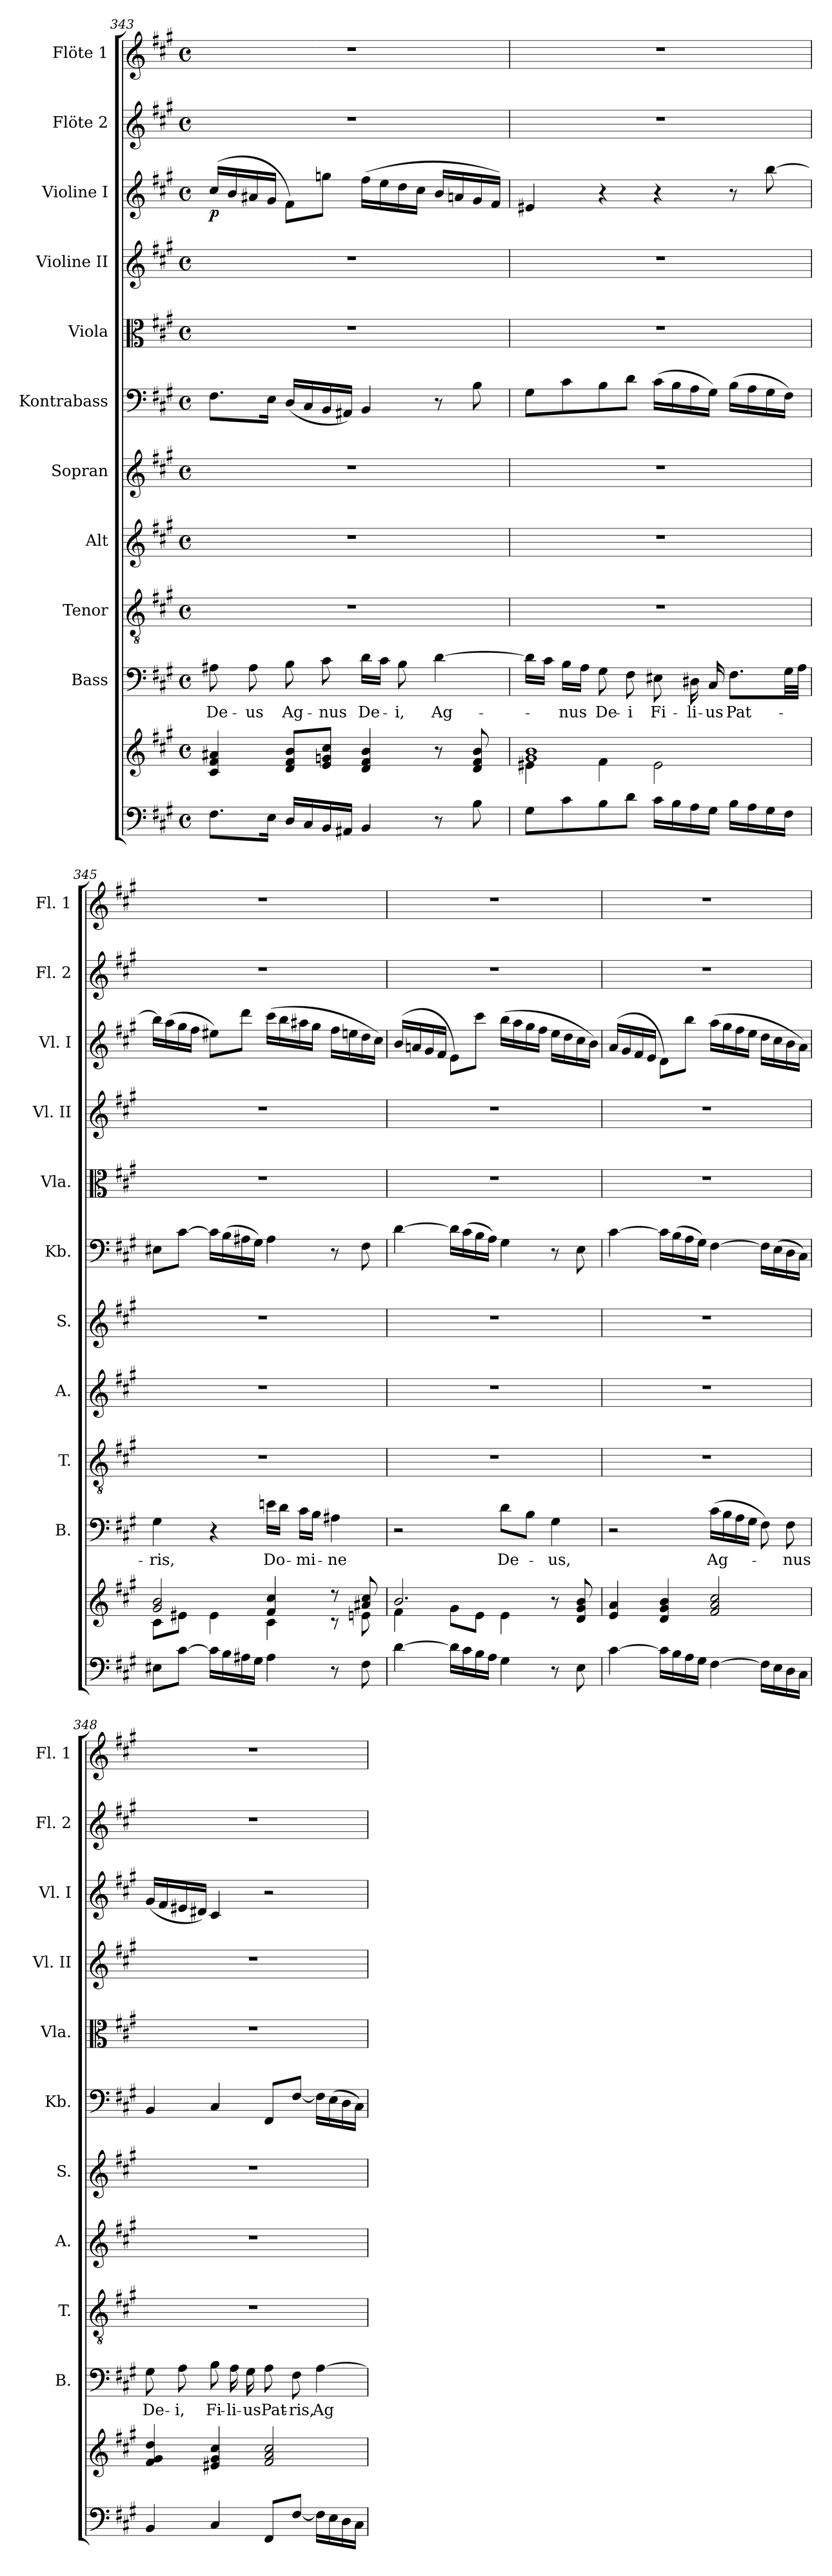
**kern	**kern	**kern	**text	**kern	**kern	**kern	**kern	**kern	**kern	**kern	**dynam	**kern	**kern
*part11	*part11	*part10	*part10	*part9	*part8	*part7	*part6	*part5	*part4	*part3	*part3	*part2	*part1
*staff12	*staff11	*staff10	*staff10	*staff9	*staff8	*staff7	*staff6	*staff5	*staff4	*staff3	*staff3	*staff2	*staff1
*	*	*I"Bass	*	*I"Tenor	*I"Alt	*I"Sopran	*I"Kontrabass	*I"Viola	*I"Violine II	*I"Violine I	*	*I"Flöte 2	*I"Flöte 1
*	*	*I'B.	*	*I'T.	*I'A.	*I'S.	*I'Kb.	*I'Vla.	*I'Vl. II	*I'Vl. I	*	*I'Fl. 2	*I'Fl. 1
*clefF4	*clefG2	*clefF4	*	*clefGv2	*clefG2	*clefG2	*clefF4	*clefC3	*clefG2	*clefG2	*	*clefG2	*clefG2
*	*	*	*	*	*	*	*ITrd7c12	*	*	*	*	*	*
*k[f#c#g#]	*k[f#c#g#]	*k[f#c#g#]	*	*k[f#c#g#]	*k[f#c#g#]	*k[f#c#g#]	*k[f#c#g#]	*k[f#c#g#]	*k[f#c#g#]	*k[f#c#g#]	*	*k[f#c#g#]	*k[f#c#g#]
*A:	*A:	*A:	*	*A:	*A:	*A:	*A:	*A:	*A:	*A:	*	*A:	*A:
*M4/4	*M4/4	*M4/4	*	*M4/4	*M4/4	*M4/4	*M4/4	*M4/4	*M4/4	*M4/4	*	*M4/4	*M4/4
*met(c)	*met(c)	*met(c)	*	*met(c)	*met(c)	*met(c)	*met(c)	*met(c)	*met(c)	*met(c)	*	*met(c)	*met(c)
=343	=343	=343	=343	=343	=343	=343	=343	=343	=343	=343	=343	=343	=343
!	!	!	!LO:LY:b	!	!	!	!	!	!	!	!LO:DY:b	!	!
8.F#\L	4c#/ 4f#/ 4a#X/	8A#X\	De-	1r	1r	1r	8.FF#\L	1r	1r	(<16cc#/LL	p	1r	1r
.	.	.	.	.	.	.	.	.	.	16b/	.	.	.
!	!	!	!LO:LY:b	!	!	!	!	!	!	!	!	!	!
.	.	8A#\	-us	.	.	.	.	.	.	16a#X/	.	.	.
16E\Jk	.	.	.	.	.	.	16EE\Jk	.	.	16g#/JJ	.	.	.
!	!	!	!LO:LY:b	!	!	!	!	!	!	!	!	!	!
16D/LL	8d/ 8f#/ 8b/L	8B\	Ag-	.	.	.	(<16DD/LL	.	.	8f#\L)	.	.	.
16C#/	.	.	.	.	.	.	16CC#/	.	.	.	.	.	.
!	!	!	!LO:LY:b	!	!	!	!	!	!	!	!	!	!
16BB/	8e/ 8gn/ 8cc#/J	8c#\	-nus	.	.	.	16BBB/	.	.	8ggn\J	.	.	.
16AA#X/JJ	.	.	.	.	.	.	16AAA#X/JJ)	.	.	.	.	.	.
!	!	!	!LO:LY:b	!	!	!	!	!	!	!	!	!	!
4BB/	4d/ 4f#/ 4b/	16d\LL	De-	.	.	.	4BBB/	.	.	(>16ff#\LL	.	.	.
.	.	16c#\JJ	.	.	.	.	.	.	.	16ee\	.	.	.
!	!	!	!LO:LY:b	!	!	!	!	!	!	!	!	!	!
.	.	8B\	-i,	.	.	.	.	.	.	16dd\	.	.	.
.	.	.	.	.	.	.	.	.	.	16cc#\JJ	.	.	.
!	!	!	!LO:LY:b	!	!	!	!	!	!	!	!	!	!
8r	8r	[4d\	Ag-	.	.	.	8r	.	.	16b/LL	.	.	.
.	.	.	.	.	.	.	.	.	.	16an/	.	.	.
8B\	8d/ 8f#/ 8b/	.	.	.	.	.	8BB\	.	.	16g#/	.	.	.
.	.	.	.	.	.	.	.	.	.	16f#/JJ)	.	.	.
!!LO:PB:g=z
=344	=344	=344	=344	=344	=344	=344	=344	=344	=344	=344	=344	=344	=344
*	*^	*	*	*	*	*	*	*	*	*	*	*	*
8G#\L	1g# 1b	4e#X\	16d\LL]	.	1r	1r	1r	8GG#\L	1r	1r	4e#X/	.	1r	1r
.	.	.	16c#\JJ	.	.	.	.	.	.	.	.	.	.	.
!	!	!	!	!LO:LY:b	!	!	!	!	!	!	!	!	!	!
8c#\	.	.	16B\LL	-nus	.	.	.	8C#\	.	.	.	.	.	.
.	.	.	16A\JJ	.	.	.	.	.	.	.	.	.	.	.
!	!	!	!	!LO:LY:b	!	!	!	!	!	!	!	!	!	!
8B\	.	4f#\	8G#\	De-	.	.	.	8BB\	.	.	4r	.	.	.
!	!	!	!	!LO:LY:b	!	!	!	!	!	!	!	!	!	!
8d\J	.	.	8F#\	-i	.	.	.	8D\J	.	.	.	.	.	.
!	!	!	!	!LO:LY:b	!	!	!	!	!	!	!	!	!	!
16c#\LL	.	2e#\	8E#X\	Fi-	.	.	.	(>16C#\LL	.	.	4r	.	.	.
16B\	.	.	.	.	.	.	.	16BB\	.	.	.	.	.	.
!	!	!	!	!LO:LY:b	!	!	!	!	!	!	!	!	!	!
16A\	.	.	16D#X\	-li-	.	.	.	16AA\	.	.	.	.	.	.
!	!	!	!	!LO:LY:b	!	!	!	!	!	!	!	!	!	!
16G#\JJ	.	.	16C#/	-us	.	.	.	16GG#\JJ)	.	.	.	.	.	.
!	!	!	!	!LO:LY:b	!	!	!	!	!	!	!	!	!	!
16B\LL	.	.	8.F#\L	Pat-	.	.	.	(>16BB\LL	.	.	8r	.	.	.
16A\	.	.	.	.	.	.	.	16AA\	.	.	.	.	.	.
16G#\	.	.	.	.	.	.	.	16GG#\	.	.	[8bb\	.	.	.
16F#\JJ	.	.	32G#\LL	.	.	.	.	16FF#\JJ)	.	.	.	.	.	.
.	.	.	32A\JJJ	.	.	.	.	.	.	.	.	.	.	.
=345	=345	=345	=345	=345	=345	=345	=345	=345	=345	=345	=345	=345	=345	=345
!	!	!	!	!LO:LY:b	!	!	!	!	!	!	!	!	!	!
8E#X\L	2g#/ 2b/	8c#\L	4G#\	-ris,	1r	1r	1r	8EE#X\L	1r	1r	16bb\LL]	.	1r	1r
.	.	.	.	.	.	.	.	.	.	.	(>16aa\	.	.	.
[8c#\J	.	8e#X\J	.	.	.	.	.	[8C#\J	.	.	16gg#\	.	.	.
.	.	.	.	.	.	.	.	.	.	.	16ff#\JJ	.	.	.
16c#\LL]	.	4e#\	4r	.	.	.	.	16C#\LL]	.	.	8ee#X\L)	.	.	.
16B\	.	.	.	.	.	.	.	(>16BB\	.	.	.	.	.	.
16A#X\	.	.	.	.	.	.	.	16AA#X\	.	.	8ddd\J	.	.	.
16G#\JJ	.	.	.	.	.	.	.	16GG#\JJ)	.	.	.	.	.	.
!	!	!	!	!LO:LY:b	!	!	!	!	!	!	!	!	!	!
4A#\	4f#/ 4cc#/	4c#\	16en\LL	Do-	.	.	.	4AA#\	.	.	(>16ccc#\LL	.	.	.
.	.	.	16d\JJ	.	.	.	.	.	.	.	16bb\	.	.	.
!	!	!	!	!LO:LY:b	!	!	!	!	!	!	!	!	!	!
.	.	.	16c#\LL	-mi-	.	.	.	.	.	.	16aa#X\	.	.	.
.	.	.	16B\JJ	.	.	.	.	.	.	.	16gg#\JJ	.	.	.
!	!	!	!	!LO:LY:b	!	!	!	!	!	!	!	!	!	!
8r	8r	8r	4A#X\	-ne	.	.	.	8r	.	.	16ff#\LL	.	.	.
.	.	.	.	.	.	.	.	.	.	.	16een\	.	.	.
8F#\	8a#X/ 8cc#/	8en\	.	.	.	.	.	8FF#\	.	.	16dd\	.	.	.
.	.	.	.	.	.	.	.	.	.	.	16cc#\JJ)	.	.	.
=346	=346	=346	=346	=346	=346	=346	=346	=346	=346	=346	=346	=346	=346	=346
[4d\	2.b/	4f#\	2r	.	1r	1r	1r	[4D\	1r	1r	(<16b/LL	.	1r	1r
.	.	.	.	.	.	.	.	.	.	.	16an/	.	.	.
.	.	.	.	.	.	.	.	.	.	.	16g#/	.	.	.
.	.	.	.	.	.	.	.	.	.	.	16f#/JJ	.	.	.
16d\LL]	.	8g#\L	.	.	.	.	.	16D\LL]	.	.	8e\L)	.	.	.
16c#\	.	.	.	.	.	.	.	(>16C#\	.	.	.	.	.	.
16B\	.	8e\J	.	.	.	.	.	16BB\	.	.	8ccc#\J	.	.	.
16A\JJ	.	.	.	.	.	.	.	16AA\JJ)	.	.	.	.	.	.
!	!	!	!	!LO:LY:b	!	!	!	!	!	!	!	!	!	!
4G#\	.	4e\	8d\L	De-	.	.	.	4GG#\	.	.	(>16bb\LL	.	.	.
.	.	.	.	.	.	.	.	.	.	.	16aa\	.	.	.
.	.	.	8B\J	.	.	.	.	.	.	.	16gg#\	.	.	.
.	.	.	.	.	.	.	.	.	.	.	16ff#\JJ	.	.	.
!	!	!	!	!LO:LY:b	!	!	!	!	!	!	!	!	!	!
8r	8r	4ryy	4G#\	-us,	.	.	.	8r	.	.	16ee\LL	.	.	.
.	.	.	.	.	.	.	.	.	.	.	16dd\	.	.	.
8E\	8d/ 8g#/ 8b/	.	.	.	.	.	.	8EE\	.	.	16cc#\	.	.	.
.	.	.	.	.	.	.	.	.	.	.	16b\JJ)	.	.	.
*	*v	*v	*	*	*	*	*	*	*	*	*	*	*	*
!!LO:PB:g=z
=347	=347	=347	=347	=347	=347	=347	=347	=347	=347	=347	=347	=347	=347
[4c#\	4e/ 4a/	2r	.	1r	1r	1r	[4C#\	1r	1r	(<16a/LL	.	1r	1r
.	.	.	.	.	.	.	.	.	.	16g#/	.	.	.
.	.	.	.	.	.	.	.	.	.	16f#/	.	.	.
.	.	.	.	.	.	.	.	.	.	16e/JJ	.	.	.
16c#\LL]	4d/ 4g#/ 4b/	.	.	.	.	.	16C#\LL]	.	.	8d\L)	.	.	.
16B\	.	.	.	.	.	.	(>16BB\	.	.	.	.	.	.
16A\	.	.	.	.	.	.	16AA\	.	.	8bb\J	.	.	.
16G#\JJ	.	.	.	.	.	.	16GG#\JJ)	.	.	.	.	.	.
!	!	!	!LO:LY:b	!	!	!	!	!	!	!	!	!	!
[4F#\	2f#/ 2a/ 2cc#/	(>16c#\LL	Ag-	.	.	.	[4FF#\	.	.	(>16aa\LL	.	.	.
.	.	16B\	.	.	.	.	.	.	.	16gg#\	.	.	.
.	.	16A\	.	.	.	.	.	.	.	16ff#\	.	.	.
.	.	16G#\JJ	.	.	.	.	.	.	.	16ee\JJ	.	.	.
16F#\LL]	.	8F#\)	.	.	.	.	16FF#\LL]	.	.	16dd\LL	.	.	.
16E\	.	.	.	.	.	.	(>16EE\	.	.	16cc#\	.	.	.
!	!	!	!LO:LY:b	!	!	!	!	!	!	!	!	!	!
16D\	.	8F#\	-nus	.	.	.	16DD\	.	.	16b\	.	.	.
16C#\JJ	.	.	.	.	.	.	16CC#\JJ)	.	.	16a\JJ)	.	.	.
=348	=348	=348	=348	=348	=348	=348	=348	=348	=348	=348	=348	=348	=348
!	!	!	!LO:LY:b	!	!	!	!	!	!	!	!	!	!
4BB/	4f#/ 4g#/ 4dd/	8G#\	De-	1r	1r	1r	4BBB/	1r	1r	(<16g#/LL	.	1r	1r
.	.	.	.	.	.	.	.	.	.	16f#/	.	.	.
!	!	!	!LO:LY:b	!	!	!	!	!	!	!	!	!	!
.	.	8A\	-i,	.	.	.	.	.	.	16e#X/	.	.	.
.	.	.	.	.	.	.	.	.	.	16d#X/JJ)	.	.	.
!	!	!	!LO:LY:b	!	!	!	!	!	!	!	!	!	!
4C#/	4e#X/ 4g#/ 4cc#/	8B\	Fi-	.	.	.	4CC#/	.	.	4c#/	.	.	.
!	!	!	!LO:LY:b	!	!	!	!	!	!	!	!	!	!
.	.	16A\	-li-	.	.	.	.	.	.	.	.	.	.
!	!	!	!LO:LY:b	!	!	!	!	!	!	!	!	!	!
.	.	16G#\	-us	.	.	.	.	.	.	.	.	.	.
!	!	!	!LO:LY:b	!	!	!	!	!	!	!	!	!	!
8FF#/L	2f#/ 2a/ 2cc#/	8A\	Pat-	.	.	.	8FFF#/L	.	.	2r	.	.	.
!	!	!	!LO:LY:b	!	!	!	!	!	!	!	!	!	!
[8F#/J	.	8F#\	-ris,	.	.	.	[8FF#/J	.	.	.	.	.	.
!	!	!	!LO:LY:b	!	!	!	!	!	!	!	!	!	!
16F#\LL]	.	[4A\	Ag-	.	.	.	16FF#\LL]	.	.	.	.	.	.
16E\	.	.	.	.	.	.	(>16EE\	.	.	.	.	.	.
16D\	.	.	.	.	.	.	16DD\	.	.	.	.	.	.
16C#\JJ	.	.	.	.	.	.	16CC#\JJ)	.	.	.	.	.	.
=	=	=	=	=	=	=	=	=	=	=	=	=	=
*-	*-	*-	*-	*-	*-	*-	*-	*-	*-	*-	*-	*-	*-
